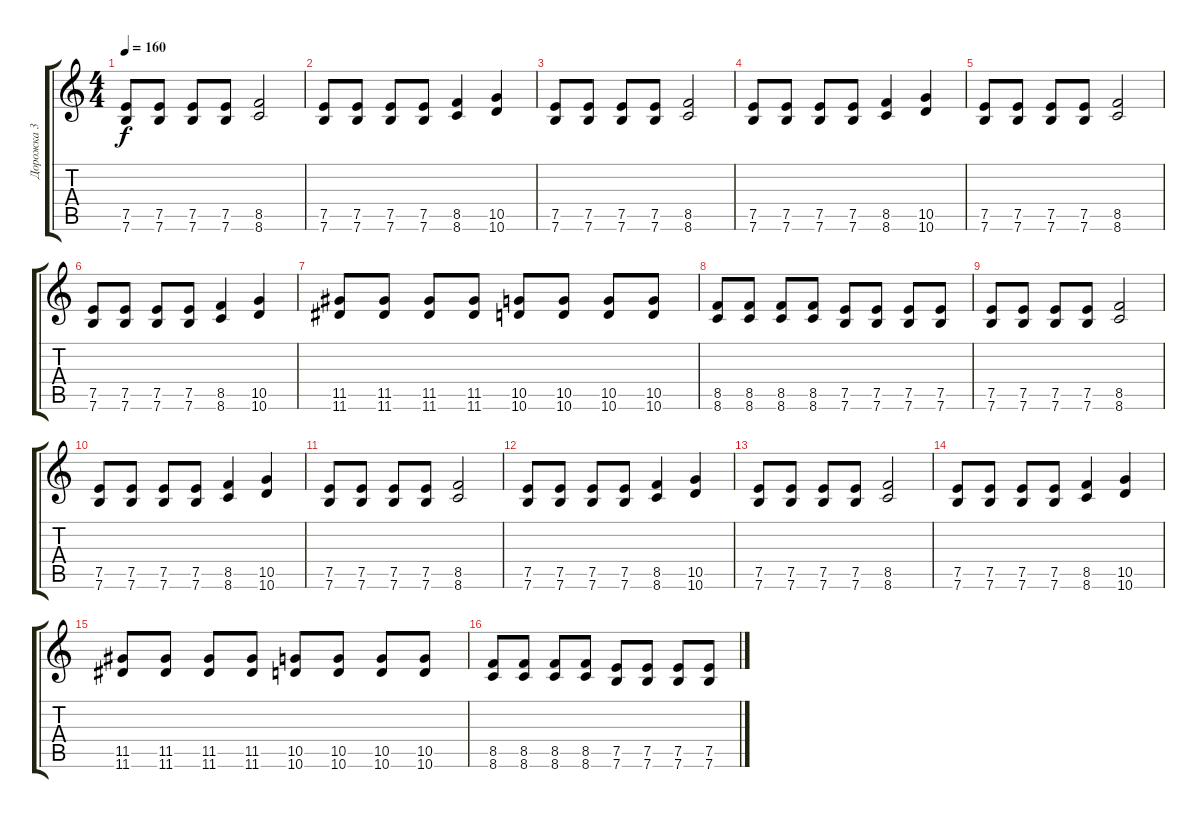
\track ("Дорожка 3" "Дорожка 3") {instrument electricguitarclean}
\staff {score tabs}
\tuning (E4 B3 G3 D3 A2 E2) {hide}
\ts (4 4)
\tempo 160
\clef g2
\ks c
(7.5 7.6).8{dy f volume 16 balance 16 instrument distortionguitar} (7.5 7.6).8 (7.5 7.6).8 (7.5 7.6).8 (8.5 8.6).2 |
(7.5 7.6).8 (7.5 7.6).8 (7.5 7.6).8 (7.5 7.6).8 (8.5 8.6).4 (10.5 10.6).4 |
(7.5 7.6).8 (7.5 7.6).8 (7.5 7.6).8 (7.5 7.6).8 (8.5 8.6).2 |
(7.5 7.6).8 (7.5 7.6).8 (7.5 7.6).8 (7.5 7.6).8 (8.5 8.6).4 (10.5 10.6).4 |
(7.5 7.6).8 (7.5 7.6).8 (7.5 7.6).8 (7.5 7.6).8 (8.5 8.6).2 |
(7.5 7.6).8 (7.5 7.6).8 (7.5 7.6).8 (7.5 7.6).8 (8.5 8.6).4 (10.5 10.6).4 |
(11.5 11.6).8 (11.5 11.6).8 (11.5 11.6).8 (11.5 11.6).8 (10.5 10.6).8 (10.5 10.6).8 (10.5 10.6).8 (10.5 10.6).8 |
(8.5 8.6).8 (8.5 8.6).8 (8.5 8.6).8 (8.5 8.6).8 (7.5 7.6).8 (7.5 7.6).8 (7.5 7.6).8 (7.5 7.6).8 |
(7.5 7.6).8 (7.5 7.6).8 (7.5 7.6).8 (7.5 7.6).8 (8.5 8.6).2 |
(7.5 7.6).8 (7.5 7.6).8 (7.5 7.6).8 (7.5 7.6).8 (8.5 8.6).4 (10.5 10.6).4 |
(7.5 7.6).8 (7.5 7.6).8 (7.5 7.6).8 (7.5 7.6).8 (8.5 8.6).2 |
(7.5 7.6).8 (7.5 7.6).8 (7.5 7.6).8 (7.5 7.6).8 (8.5 8.6).4 (10.5 10.6).4 |
(7.5 7.6).8 (7.5 7.6).8 (7.5 7.6).8 (7.5 7.6).8 (8.5 8.6).2 |
(7.5 7.6).8 (7.5 7.6).8 (7.5 7.6).8 (7.5 7.6).8 (8.5 8.6).4 (10.5 10.6).4 |
(11.5 11.6).8 (11.5 11.6).8 (11.5 11.6).8 (11.5 11.6).8 (10.5 10.6).8 (10.5 10.6).8 (10.5 10.6).8 (10.5 10.6).8 |
(8.5 8.6).8 (8.5 8.6).8 (8.5 8.6).8 (8.5 8.6).8 (7.5 7.6).8 (7.5 7.6).8 (7.5 7.6).8 (7.5 7.6).8
